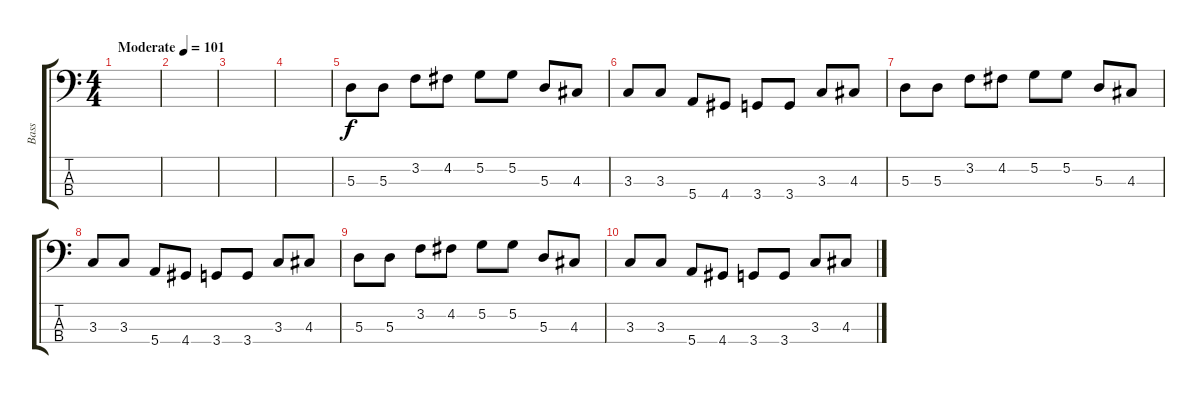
\track ("Bass" "Bass") {instrument electricbassfinger}
\staff {score tabs}
\tuning (G2 D2 A1 E1) {hide}
\ts (4 4)
\tempo (101 "Moderate")
\clef f4
\ks c
|
|
|
|
5.3.8 5.3.8 3.2.8 4.2.8 5.2.8 5.2.8 5.3.8 4.3.8 |
3.3.8 3.3.8 5.4.8 4.4.8 3.4.8 3.4.8 3.3.8 4.3.8 |
5.3.8 5.3.8 3.2.8 4.2.8 5.2.8 5.2.8 5.3.8 4.3.8 |
3.3.8 3.3.8 5.4.8 4.4.8 3.4.8 3.4.8 3.3.8 4.3.8 |
5.3.8 5.3.8 3.2.8 4.2.8 5.2.8 5.2.8 5.3.8 4.3.8 |
3.3.8 3.3.8 5.4.8 4.4.8 3.4.8 3.4.8 3.3.8 4.3.8
